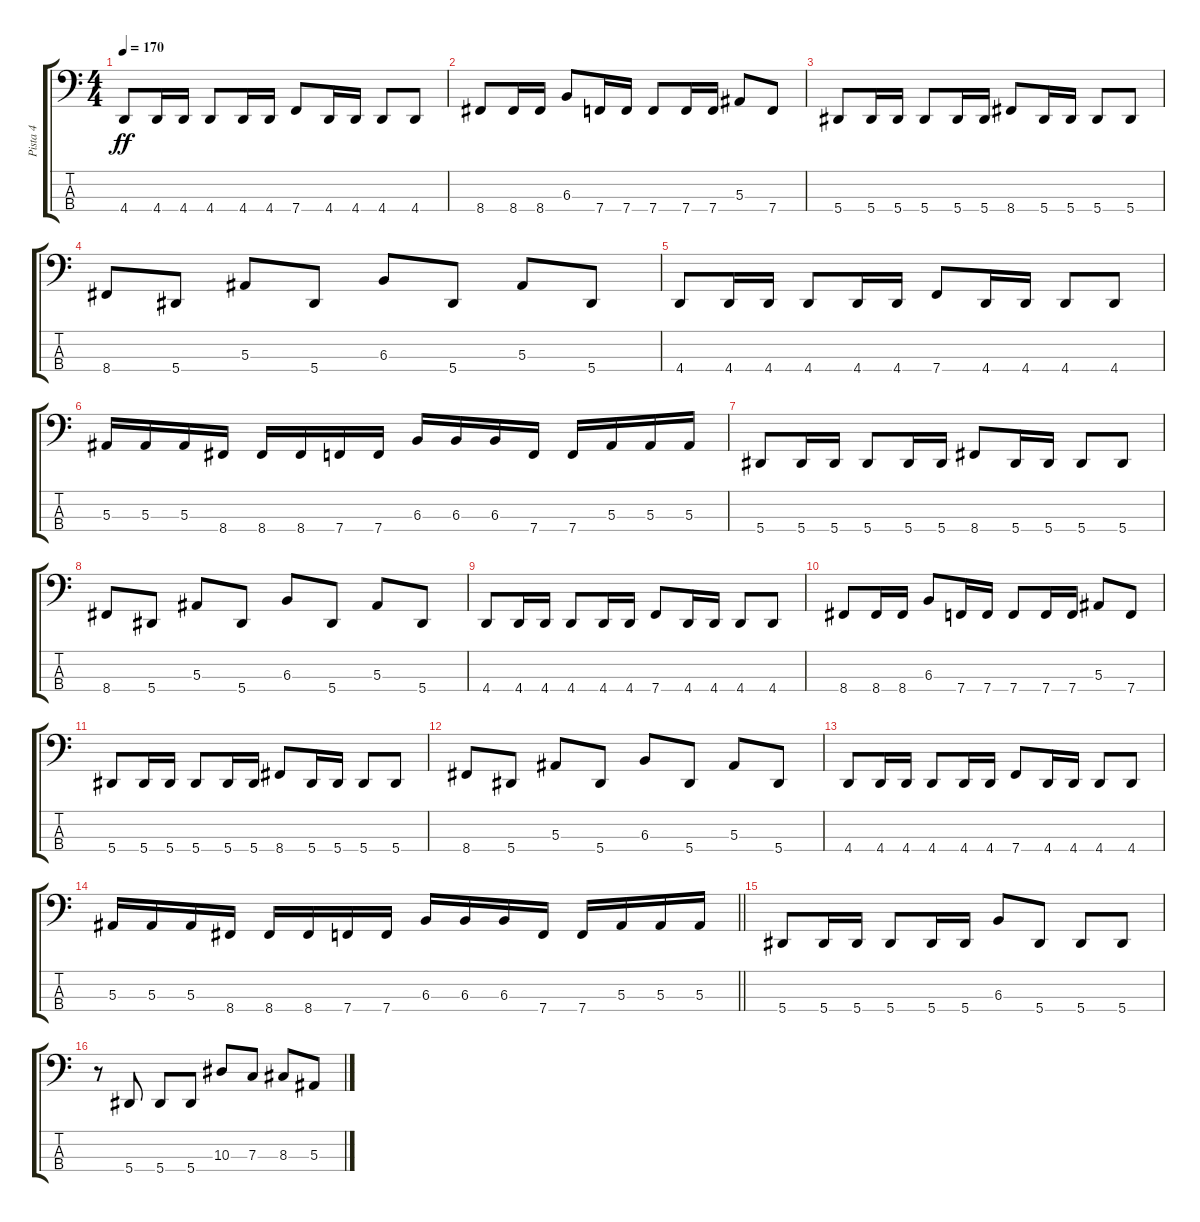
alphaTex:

\track ("Pista 4" "Pista 4") {instrument electricbassfinger}
\staff {score tabs}
\tuning (Eb2 Bb1 F1 Bb0) {hide}
\ts (4 4)
\tempo 170
\clef f4
\ks c
4.4.8{dy ff} 4.4.16 4.4.16 4.4.8 4.4.16 4.4.16 7.4.8 4.4.16 4.4.16 4.4.8 4.4.8 |
8.4.8 8.4.16 8.4.16 6.3.8 7.4.16 7.4.16 7.4.8 7.4.16 7.4.16 5.3.8 7.4.8 |
5.4.8 5.4.16 5.4.16 5.4.8 5.4.16 5.4.16 8.4.8 5.4.16 5.4.16 5.4.8 5.4.8 |
8.4.8 5.4.8 5.3.8 5.4.8 6.3.8 5.4.8 5.3.8 5.4.8 |
4.4.8 4.4.16 4.4.16 4.4.8 4.4.16 4.4.16 7.4.8 4.4.16 4.4.16 4.4.8 4.4.8 |
5.3.16 5.3.16 5.3.16 8.4.16 8.4.16 8.4.16 7.4.16 7.4.16 6.3.16 6.3.16 6.3.16 7.4.16 7.4.16 5.3.16 5.3.16 5.3.16 |
5.4.8 5.4.16 5.4.16 5.4.8 5.4.16 5.4.16 8.4.8 5.4.16 5.4.16 5.4.8 5.4.8 |
8.4.8 5.4.8 5.3.8 5.4.8 6.3.8 5.4.8 5.3.8 5.4.8 |
4.4.8 4.4.16 4.4.16 4.4.8 4.4.16 4.4.16 7.4.8 4.4.16 4.4.16 4.4.8 4.4.8 |
8.4.8 8.4.16 8.4.16 6.3.8 7.4.16 7.4.16 7.4.8 7.4.16 7.4.16 5.3.8 7.4.8 |
5.4.8 5.4.16 5.4.16 5.4.8 5.4.16 5.4.16 8.4.8 5.4.16 5.4.16 5.4.8 5.4.8 |
8.4.8 5.4.8 5.3.8 5.4.8 6.3.8 5.4.8 5.3.8 5.4.8 |
4.4.8 4.4.16 4.4.16 4.4.8 4.4.16 4.4.16 7.4.8 4.4.16 4.4.16 4.4.8 4.4.8 |
\barLineRight lightlight
5.3.16 5.3.16 5.3.16 8.4.16 8.4.16 8.4.16 7.4.16 7.4.16 6.3.16 6.3.16 6.3.16 7.4.16 7.4.16 5.3.16 5.3.16 5.3.16 |
5.4.8 5.4.16 5.4.16 5.4.8 5.4.16 5.4.16 6.3.8 5.4.8 5.4.8 5.4.8 |
r.8 5.4.8 5.4.8 5.4.8 10.3.8 7.3.8 8.3.8 5.3.8
